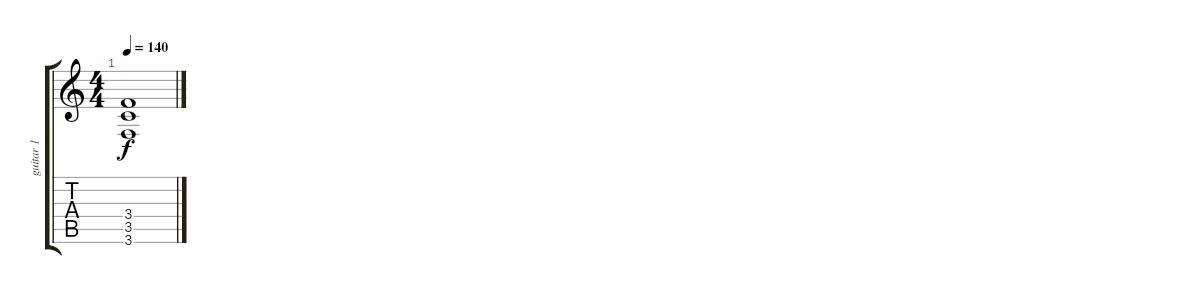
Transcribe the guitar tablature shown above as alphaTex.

\track ("guitar 1" "guitar 1") {instrument distortionguitar}
\staff {score tabs}
\tuning (E4 B3 G3 D3 A2 D2) {hide}
\ts (4 4)
\tempo 140
\clef g2
\ks c
(3.4{t} 3.5{t} 3.6{t}).1{dy f}
